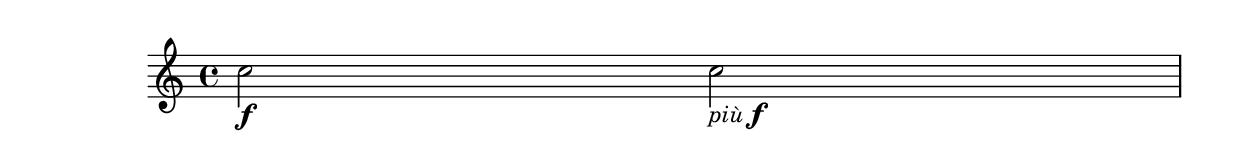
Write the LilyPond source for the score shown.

%% DO NOT EDIT this file manually; it is automatically
%% generated from LSR http://lsr.dsi.unimi.it
%% Make any changes in LSR itself, or in Documentation/snippets/new/ ,
%% and then run scripts/auxiliar/makelsr.py
%%
%% This file is in the public domain.
\version "2.14.2"

\header {
  lsrtags = "text, really-simple, expressive-marks"

%% Translation of GIT committish: b482c3e5b56c3841a88d957e0ca12964bd3e64fa
  texidoces = "
Ciertas indicaciones dinámicas pueden llevar textos (como @qq{più
forte} o @qq{piano subito}). Se pueden producir usando un bloque
@code{\\markup}.

"
  doctitlees = "Combinar indicaciones dinámicas con marcados textuales"

  texidoc = "
Some dynamics may involve text indications (such as @qq{più forte} or
@qq{piano subito}). These can be produced using a @code{\\markup}
block.

"
  doctitle = "Combining dynamics with markup texts"
} % begin verbatim


piuF = \markup { \italic più \dynamic f }
\layout { ragged-right = ##f }
\relative c'' {
  c2\f c-\piuF
}


